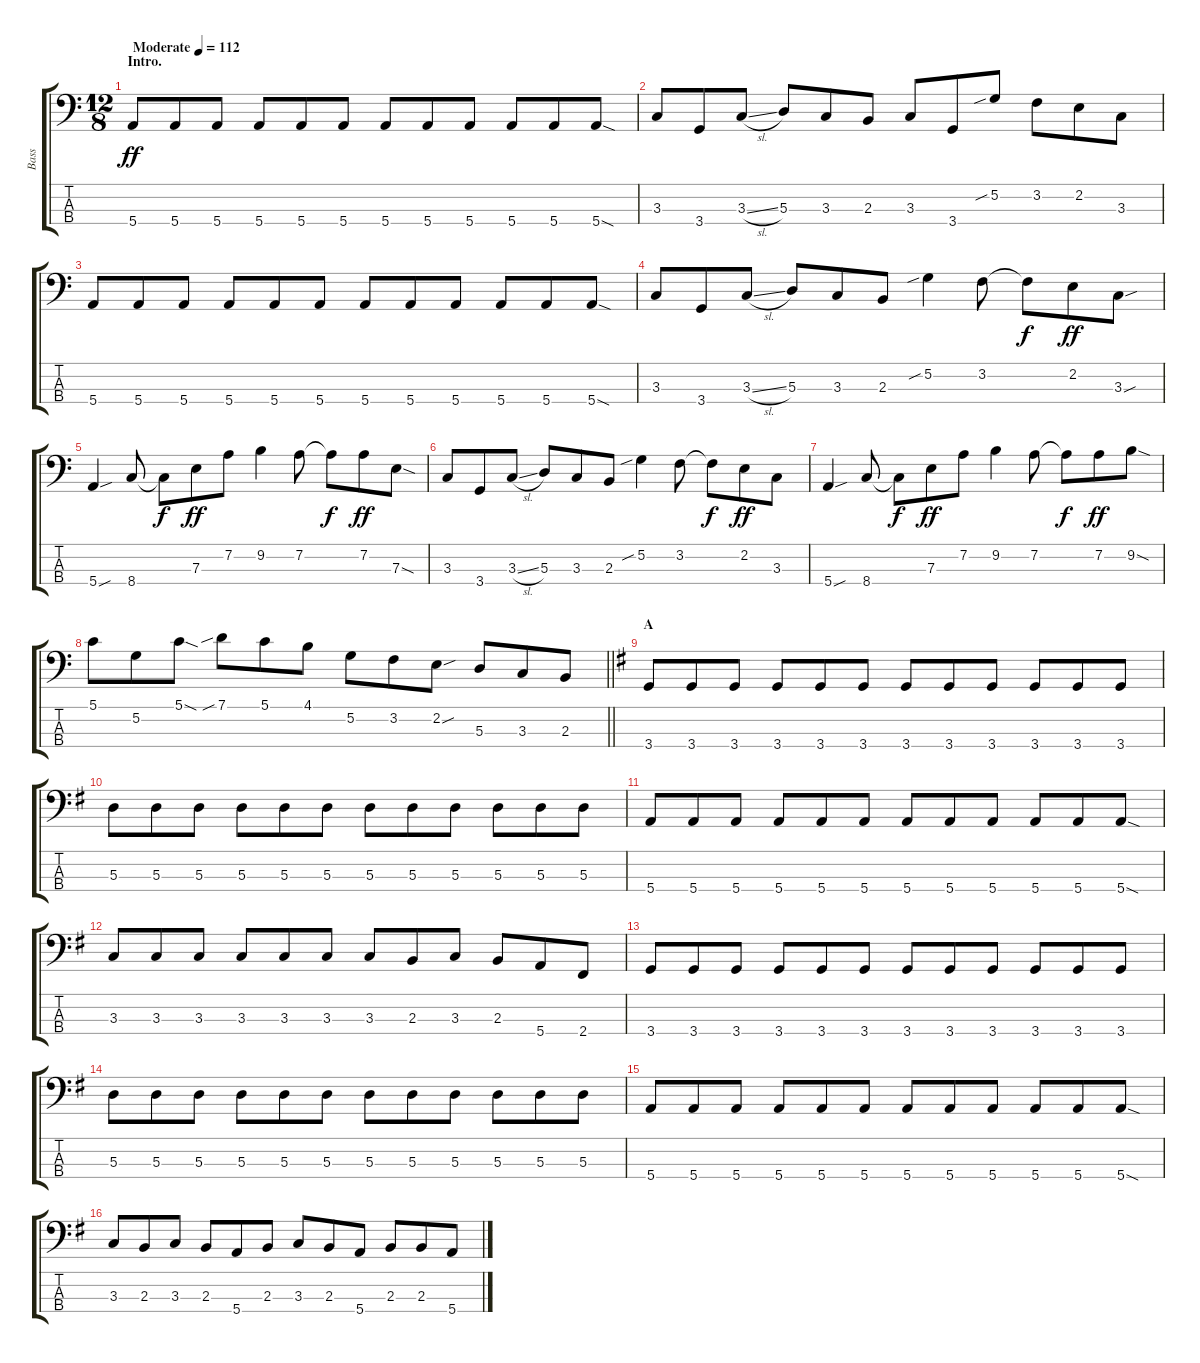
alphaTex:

\track ("Bass" "Bass") {instrument electricbasspick}
\staff {score tabs}
\tuning (G2 D2 A1 E1) {hide}
\ts (12 8)
\section ("" "Intro.")
\tempo (112 "Moderate")
\clef f4
\ks c
5.4.8{dy ff instrument electricbasspick} 5.4.8 5.4.8 5.4.8 5.4.8 5.4.8 5.4.8 5.4.8 5.4.8 5.4.8 5.4.8 5.4{sod}.8 |
3.3.8 3.4.8 3.3{sl}.8 5.3.8 3.3.8 2.3.8 3.3.8 3.4.8 5.2{sib}.8 3.2.8 2.2.8 3.3.8 |
5.4.8 5.4.8 5.4.8 5.4.8 5.4.8 5.4.8 5.4.8 5.4.8 5.4.8 5.4.8 5.4.8 5.4{sod}.8 |
3.3.8 3.4.8 3.3{sl}.8 5.3.8 3.3.8 2.3.8 5.2{sib}.4 3.2.8 3.2{t}.8{dy f} 2.2.8{dy ff} 3.3{sou}.8 |
5.4{sou}.4 8.4.8 8.4{t}.8{dy f} 7.3.8{dy ff} 7.2.8 9.2.4 7.2.8 7.2{t}.8{dy f} 7.2.8{dy ff} 7.3{sod}.8 |
3.3.8 3.4.8 3.3{sl}.8 5.3.8 3.3.8 2.3.8 5.2{sib}.4 3.2.8 3.2{t}.8{dy f} 2.2.8{dy ff} 3.3.8 |
5.4{sou}.4 8.4.8 8.4{t}.8{dy f} 7.3.8{dy ff} 7.2.8 9.2.4 7.2.8 7.2{t}.8{dy f} 7.2.8{dy ff} 9.2{sod}.8 |
\barLineRight lightlight
5.1.8 5.2.8 5.1{sod}.8 7.1{sib}.8 5.1.8 4.1.8 5.2.8 3.2.8 2.2{sou}.8 5.3.8 3.3.8 2.3.8 |
\section ("" "A")
\ks g
3.4.8 3.4.8 3.4.8 3.4.8 3.4.8 3.4.8 3.4.8 3.4.8 3.4.8 3.4.8 3.4.8 3.4.8 |
5.3.8 5.3.8 5.3.8 5.3.8 5.3.8 5.3.8 5.3.8 5.3.8 5.3.8 5.3.8 5.3.8 5.3.8 |
5.4.8 5.4.8 5.4.8 5.4.8 5.4.8 5.4.8 5.4.8 5.4.8 5.4.8 5.4.8 5.4.8 5.4{sod}.8 |
3.3.8 3.3.8 3.3.8 3.3.8 3.3.8 3.3.8 3.3.8 2.3.8 3.3.8 2.3.8 5.4.8 2.4.8 |
3.4.8 3.4.8 3.4.8 3.4.8 3.4.8 3.4.8 3.4.8 3.4.8 3.4.8 3.4.8 3.4.8 3.4.8 |
5.3.8 5.3.8 5.3.8 5.3.8 5.3.8 5.3.8 5.3.8 5.3.8 5.3.8 5.3.8 5.3.8 5.3.8 |
5.4.8 5.4.8 5.4.8 5.4.8 5.4.8 5.4.8 5.4.8 5.4.8 5.4.8 5.4.8 5.4.8 5.4{sod}.8 |
3.3.8 2.3.8 3.3.8 2.3.8 5.4.8 2.3.8 3.3.8 2.3.8 5.4.8 2.3.8 2.3.8 5.4.8
